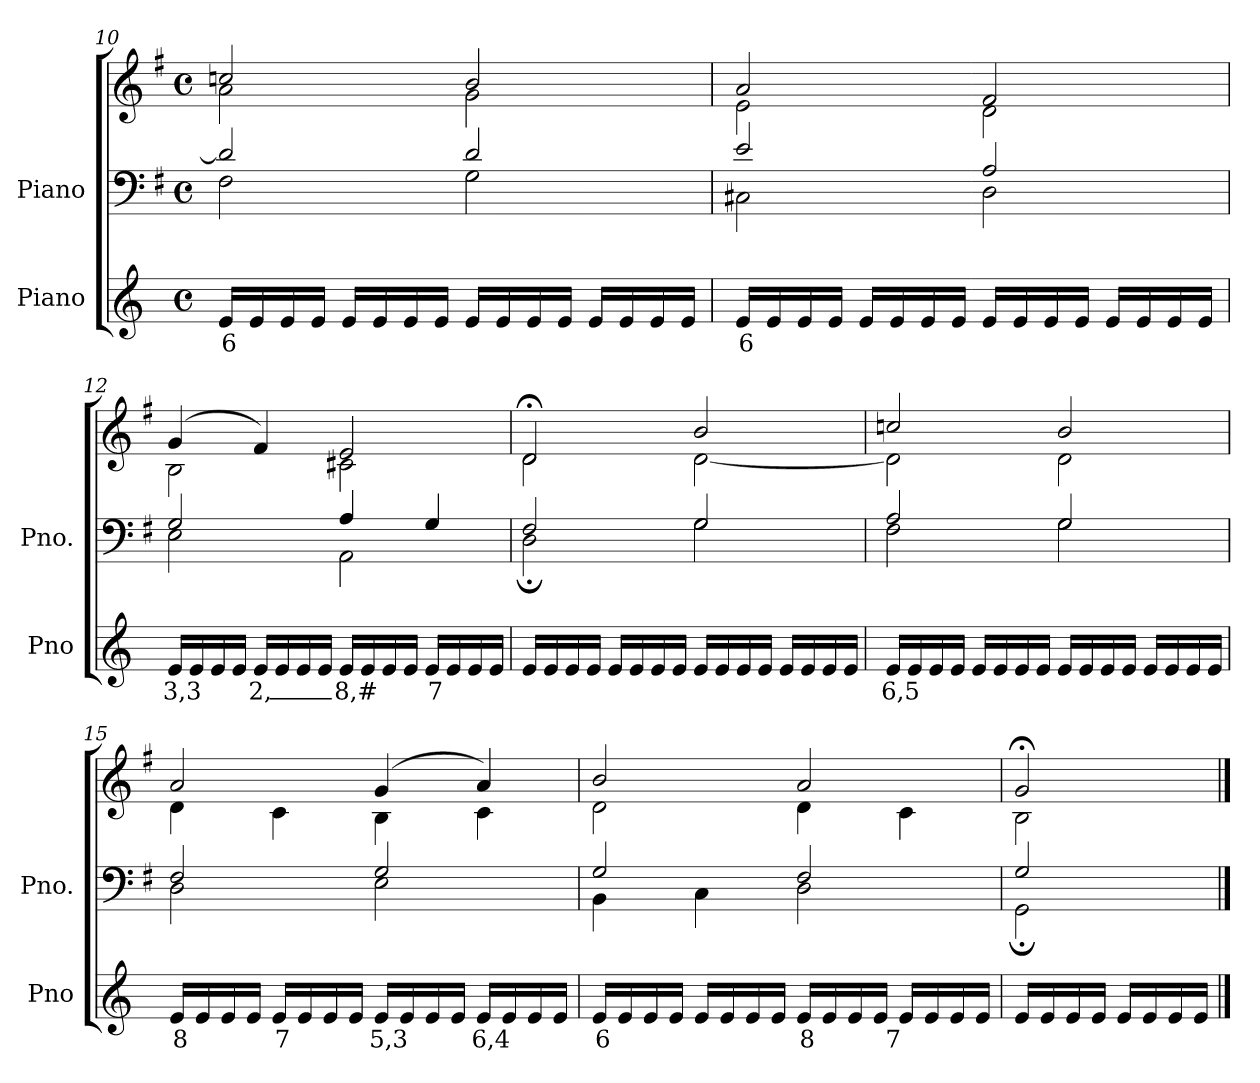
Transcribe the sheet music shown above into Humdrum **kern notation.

**kern	**text	**kern	**kern
*part2	*part2	*part1	*part1
*staff3	*staff3	*staff2	*staff1
*I"Piano	*	*I"Piano	*
*I'Pno	*	*I'Pno.	*
*clefG2	*	*clefF4	*clefG2
*k[]	*	*k[f#]	*k[f#]
*M4/4	*	*M4/4	*M4/4
*met(c)	*	*met(c)	*met(c)
=10	=10	=10	=10
!	!LO:LY:b	!	!
*	*	*^	*^
16e/LL	6	2d/]	2F#\	2ccn/	2a\
16e/	.	.	.	.	.
16e/	.	.	.	.	.
16e/JJ	.	.	.	.	.
16e/LL	.	.	.	.	.
16e/	.	.	.	.	.
16e/	.	.	.	.	.
16e/JJ	.	.	.	.	.
16e/LL	.	2d/	2G\	2b/	2g\
16e/	.	.	.	.	.
16e/	.	.	.	.	.
16e/JJ	.	.	.	.	.
16e/LL	.	.	.	.	.
16e/	.	.	.	.	.
16e/	.	.	.	.	.
16e/JJ	.	.	.	.	.
=11	=11	=11	=11	=11	=11
!	!LO:LY:b	!	!	!	!
16e/LL	6	2e/	2C#X\	2a/	2e\
16e/	.	.	.	.	.
16e/	.	.	.	.	.
16e/JJ	.	.	.	.	.
16e/LL	.	.	.	.	.
16e/	.	.	.	.	.
16e/	.	.	.	.	.
16e/JJ	.	.	.	.	.
16e/LL	.	2A/	2D\	2f#/	2d\
16e/	.	.	.	.	.
16e/	.	.	.	.	.
16e/JJ	.	.	.	.	.
16e/LL	.	.	.	.	.
16e/	.	.	.	.	.
16e/	.	.	.	.	.
16e/JJ	.	.	.	.	.
=12	=12	=12	=12	=12	=12
!	!LO:LY:b	!	!	!	!
16e/LL	3,3	2G/	2E\	(>4g/	2B\
16e/	.	.	.	.	.
16e/	.	.	.	.	.
16e/JJ	.	.	.	.	.
!	!LO:LY:b	!	!	!	!
16e/LL	2,_	.	.	4f#/)	.
16e/	.	.	.	.	.
16e/	.	.	.	.	.
16e/JJ	.	.	.	.	.
!	!LO:LY:b	!	!	!	!
16e/LL	8,#	4A/	2AA\	2e/	2c#X\
16e/	.	.	.	.	.
16e/	.	.	.	.	.
16e/JJ	.	.	.	.	.
!	!LO:LY:b	!	!	!	!
16e/LL	7	4G/	.	.	.
16e/	.	.	.	.	.
16e/	.	.	.	.	.
16e/JJ	.	.	.	.	.
=13	=13	=13	=13	=13	=13
16e/LL	.	2F#/	2D;\	2d;</	2d\
16e/	.	.	.	.	.
16e/	.	.	.	.	.
16e/JJ	.	.	.	.	.
16e/LL	.	.	.	.	.
16e/	.	.	.	.	.
16e/	.	.	.	.	.
16e/JJ	.	.	.	.	.
16e/LL	.	2G/	2G\	2b/	[2d\
16e/	.	.	.	.	.
16e/	.	.	.	.	.
16e/JJ	.	.	.	.	.
16e/LL	.	.	.	.	.
16e/	.	.	.	.	.
16e/	.	.	.	.	.
16e/JJ	.	.	.	.	.
=14	=14	=14	=14	=14	=14
!	!LO:LY:b	!	!	!	!
16e/LL	6,5	2A/	2F#\	2ccn/	2d\]
16e/	.	.	.	.	.
16e/	.	.	.	.	.
16e/JJ	.	.	.	.	.
16e/LL	.	.	.	.	.
16e/	.	.	.	.	.
16e/	.	.	.	.	.
16e/JJ	.	.	.	.	.
16e/LL	.	2G/	2G\	2b/	2d\
16e/	.	.	.	.	.
16e/	.	.	.	.	.
16e/JJ	.	.	.	.	.
16e/LL	.	.	.	.	.
16e/	.	.	.	.	.
16e/	.	.	.	.	.
16e/JJ	.	.	.	.	.
=15	=15	=15	=15	=15	=15
!	!LO:LY:b	!	!	!	!
16e/LL	8	2F#/	2D\	2a/	4d\
16e/	.	.	.	.	.
16e/	.	.	.	.	.
16e/JJ	.	.	.	.	.
!	!LO:LY:b	!	!	!	!
16e/LL	7	.	.	.	4c\
16e/	.	.	.	.	.
16e/	.	.	.	.	.
16e/JJ	.	.	.	.	.
!	!LO:LY:b	!	!	!	!
16e/LL	5,3	2G/	2E\	(>4g/	4B\
16e/	.	.	.	.	.
16e/	.	.	.	.	.
16e/JJ	.	.	.	.	.
!	!LO:LY:b	!	!	!	!
16e/LL	6,4	.	.	4a/)	4c\
16e/	.	.	.	.	.
16e/	.	.	.	.	.
16e/JJ	.	.	.	.	.
=16	=16	=16	=16	=16	=16
!	!LO:LY:b	!	!	!	!
16e/LL	6	2G/	4BB\	2b/	2d\
16e/	.	.	.	.	.
16e/	.	.	.	.	.
16e/JJ	.	.	.	.	.
!	!LO:LY:b	!	!	!	!
16e/LL	_	.	4C\	.	.
16e/	.	.	.	.	.
16e/	.	.	.	.	.
16e/JJ	.	.	.	.	.
!	!LO:LY:b	!	!	!	!
16e/LL	8	2F#/	2D\	2a/	4d\
16e/	.	.	.	.	.
16e/	.	.	.	.	.
16e/JJ	.	.	.	.	.
!	!LO:LY:b	!	!	!	!
16e/LL	7	.	.	.	4c\
16e/	.	.	.	.	.
16e/	.	.	.	.	.
16e/JJ	.	.	.	.	.
=17	=17	=17	=17	=17	=17
16e/LL	.	2G/	2GG;\	2g;</	2B\
16e/	.	.	.	.	.
16e/	.	.	.	.	.
16e/JJ	.	.	.	.	.
16e/LL	.	.	.	.	.
16e/	.	.	.	.	.
16e/	.	.	.	.	.
16e/JJ	.	.	.	.	.
*	*	*v	*v	*	*
*	*	*	*v	*v
==	==	==	==
*-	*-	*-	*-
